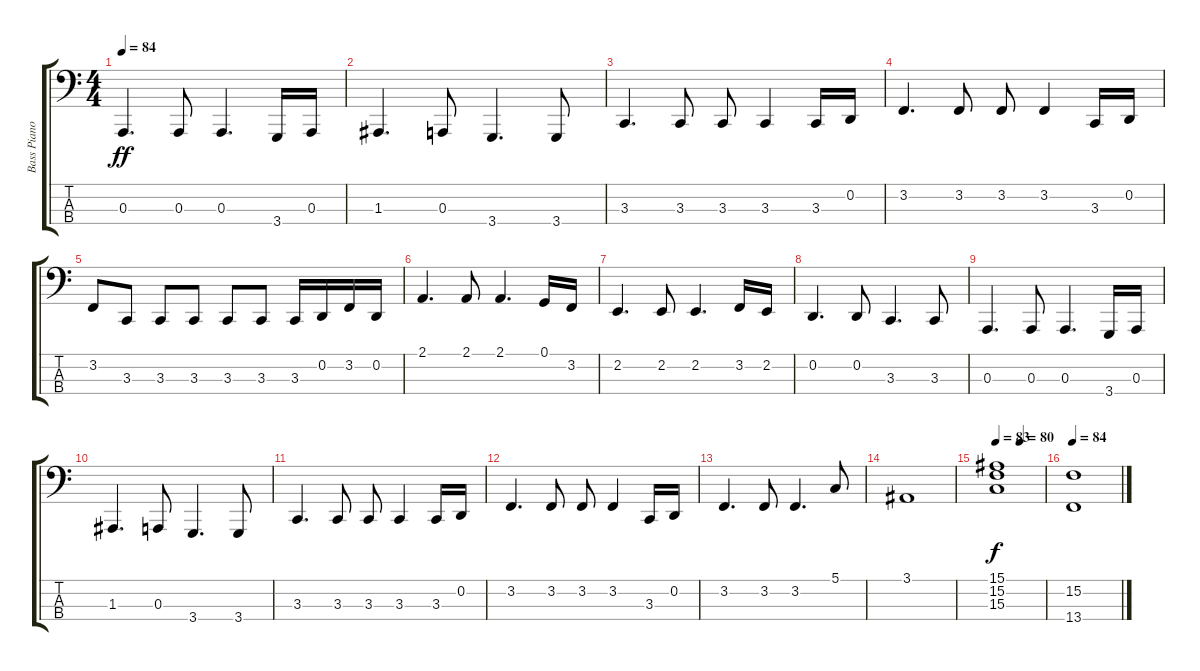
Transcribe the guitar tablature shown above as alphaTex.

\track ("Bass Piano" "Bass Piano") {instrument acousticgrandpiano}
\staff {score tabs}
\tuning (G2 D2 A1 E1) {hide}
\ts (4 4)
\tempo 84
\clef f4
\ks c
0.3.4{d dy ff} 0.3.8 0.3.4{d} 3.4.16 0.3.16 |
1.3.4{d} 0.3.8 3.4.4{d} 3.4.8 |
3.3.4{d} 3.3.8 3.3.8 3.3.4 3.3.16 0.2.16 |
3.2.4{d} 3.2.8 3.2.8 3.2.4 3.3.16 0.2.16 |
3.2.8 3.3.8 3.3.8 3.3.8 3.3.8 3.3.8 3.3.16 0.2.16 3.2.16 0.2.16 |
2.1.4{d} 2.1.8 2.1.4{d} 0.1.16 3.2.16 |
2.2.4{d} 2.2.8 2.2.4{d} 3.2.16 2.2.16 |
0.2.4{d} 0.2.8 3.3.4{d} 3.3.8 |
0.3.4{d} 0.3.8 0.3.4{d} 3.4.16 0.3.16 |
1.3.4{d} 0.3.8 3.4.4{d} 3.4.8 |
3.3.4{d} 3.3.8 3.3.8 3.3.4 3.3.16 0.2.16 |
3.2.4{d} 3.2.8 3.2.8 3.2.4 3.3.16 0.2.16 |
3.2.4{d} 3.2.8 3.2.4{d} 5.1.8 |
3.1.1 |
\tempo 83
\tempo (80 0.5)
(15.1 15.2 15.3).1{dy f} |
\tempo 84
(15.2 13.4).1
